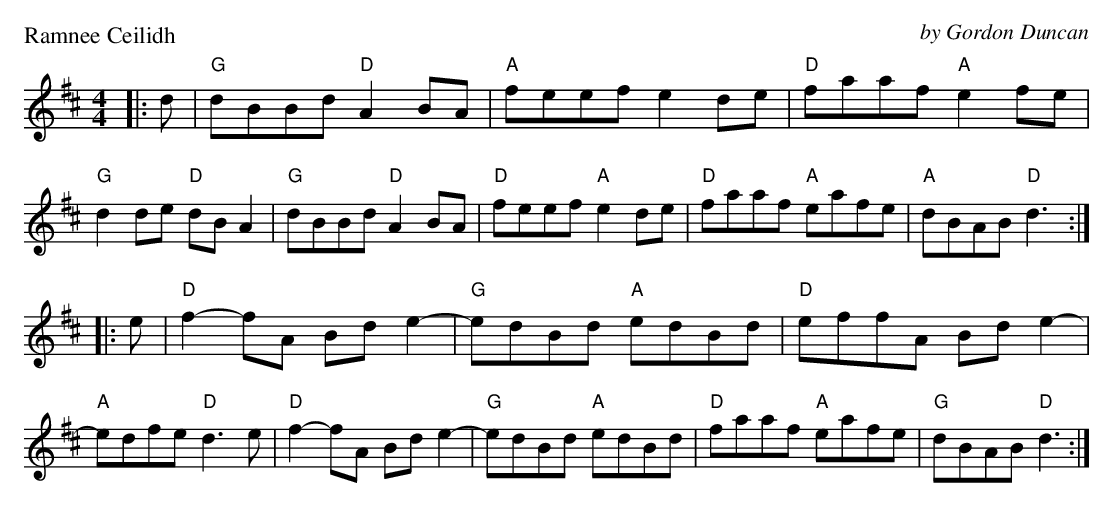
X:1
P: Ramnee Ceilidh
C: by Gordon Duncan
M: 4/4
L: 1/8
K: Dmaj
|: d|"G"dBBd "D"A2BA|"A"feef e2de|"D"faaf "A"e2fe|"G"d2de "D"dBA2|"G"dBBd "D"A2BA|"D"feef "A"e2de|"D"faaf "A"eafe|"A"dBAB "D"d3 :|
|: e|"D"f2-fA Bde2-|"G"edBd "A"edBd|"D"effA Bde2-|"A"edfe "D"d3e|"D"f2-fA Bde2-|"G"edBd "A"edBd|"D"faaf "A"eafe|"G"dBAB "D"d3:|
